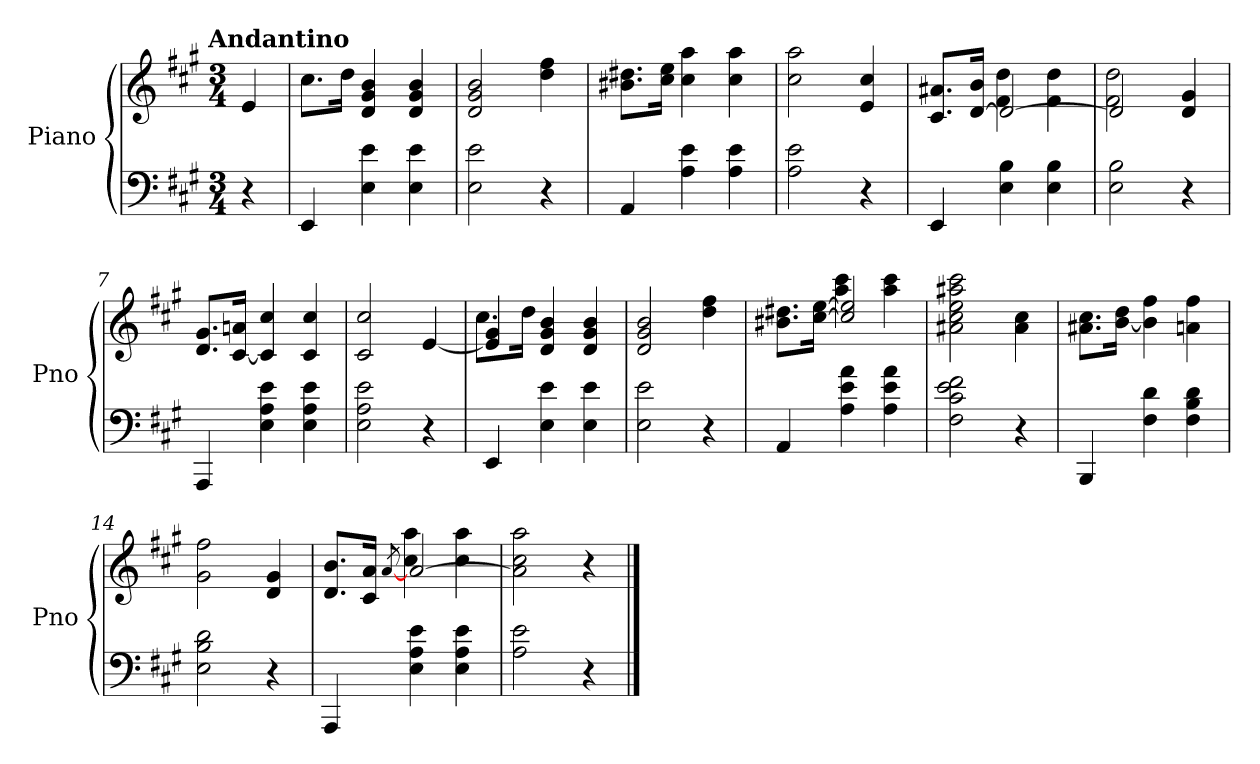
**kern	**kern
*part1	*part1
*staff2	*staff1
*I"Piano	*
*I'Pno	*
*clefF4	*clefG2
*k[f#c#g#]	*k[f#c#g#]
*A:	*A:
!!LO:TX:omd:t=Andantino
*M3/4	*M3/4
*MM110	*MM110
=	=
4r	4e
=1	=1
4EE	8.cc#\L
.	16dd\Jk
4E 4e	4d 4g# 4b
4E 4e	4d 4g# 4b
=2	=2
2E 2e	2d 2g# 2b
4r	4dd 4ff#
=3	=3
4AA	8.b#X\ 8.dd#X\L
.	16cc#\ 16ee\Jk
4A 4e	4cc# 4aa
4A 4e	4cc# 4aa
=4	=4
2A 2e	2cc# 2aa
4r	4e 4cc#
=5	=5
*	*^
4EE	8.c#/ 8.a#X/L	4ryy
.	[16d/ 16b/Jk	.
4E 4B	2d_	4f# 4dd
4E 4B	.	4f# 4dd
=6	=6	=6
2E 2B	2d]	2f# 2dd
4r	4d 4g#	4ryy
*	*v	*v
=7	=7
4AAA	8.d/ 8.g#/L
.	[16c#/ 16an/Jk
4E 4A 4e	4c#] 4cc#
4E 4A 4e	4c# 4cc#
=8	=8
2E 2A 2e	2c# 2cc#
4r	[4e
=9	=9
*	*^
4EE	4e] 4g#	8.cc#\L
.	.	16dd\Jk
4E 4e	4d 4g# 4b	2ryy
4E 4e	4d 4g# 4b	.
*	*v	*v
=10	=10
2E 2e	2d 2g# 2b
4r	4dd 4ff#
=11	=11
*	*^
4AA	8.b#X\ 8.dd#X\L	4ryy
.	[16cc#\ [16ee\Jk	.
4A 4e 4a	2cc#] 2ee]	4aa 4ccc#
4A 4e 4a	.	4aa 4ccc#
*	*v	*v
=12	=12
2F# 2c# 2e 2f#	2a#X 2cc# 2ee 2aa#X 2ccc#
4r	4a# 4cc#
=13	=13
4BBB	8.a#X\ 8.cc#\L
.	[16b\ 16dd\Jk
4F# 4d	4b] 4ff#
4F# 4B 4d	4an 4ff#
=14	=14
2E 2B 2d	2g# 2ff#
4r	4d 4g#
=15	=15
*	*^
4AAA	8.d/ 8.b/L	4ryy
.	16c#/ 16a/Jk	.
.	[8qa	.
4E 4A 4e	[2a	4cc# 4aa
4E 4A 4e	.	4cc# 4aa
*	*v	*v
=16	=16
2A 2e	2a] 2cc# 2aa
4r	4r
==	==
*-	*-
